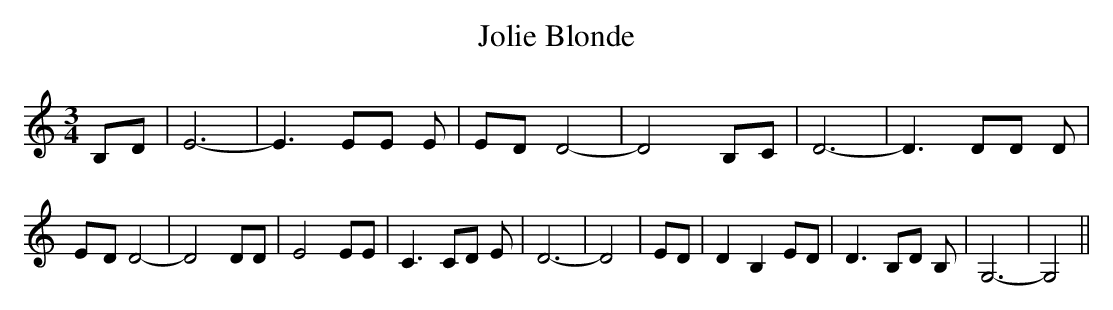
X:1
T:Jolie Blonde
M:3/4
L:1/8
K:C
 B,D| E6-| E3 EE E|E-D D4-| D4 B,C| D6-| D3 DD D|E-D D4-| D4 DD| E4 EE|\
 C3 CD E| D6-| D4| ED| D2 B,2 ED| D3 B,D B,| G,6-| G,4||
